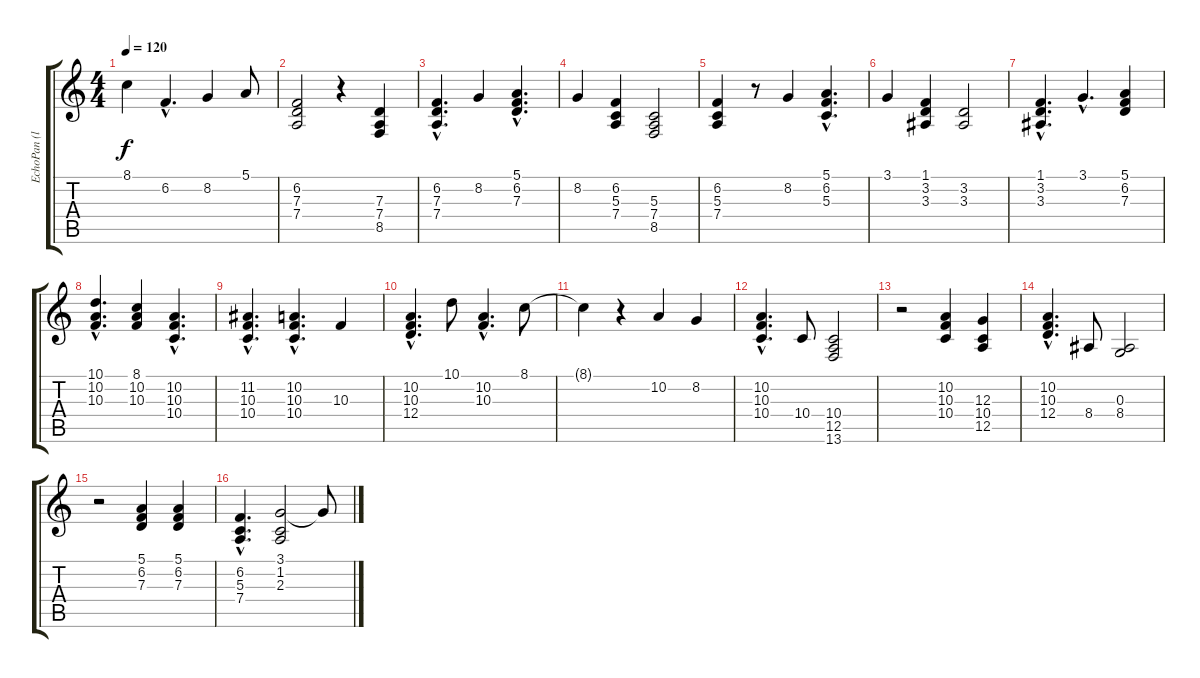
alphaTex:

\track ("EchoPan (lead)      " "EchoPan (l") {instrument pad6metallic}
\staff {score tabs}
\tuning (E4 B3 G3 D3 A2 E2) {hide}
\ts (4 4)
\tempo 120
\clef g2
\ks c
8.1{t}.4{dy f} 6.2{hac}.4{d} 8.2.4 5.1.8 |
(6.2 7.3 7.4).2 r.4 (7.3 7.4 8.5).4 |
(6.2{hac} 7.3{hac} 7.4{hac}).4{d} 8.2.4 (5.1{hac} 6.2{hac} 7.3{hac}).4{d} |
8.2.4 (6.2 5.3 7.4).4 (5.3 7.4 8.5).2 |
(6.2 5.3 7.4).4 r.8 8.2.4 (5.1{hac} 6.2{hac} 5.3{hac}).4{d} |
3.1.4 (1.1 3.2 3.3).4 (3.2 3.3).2 |
(1.1{hac} 3.2{hac} 3.3{hac}).4{d} 3.1{hac}.4{d} (5.1 6.2 7.3).4 |
(10.1{hac} 10.2{hac} 10.3{hac}).4{d} (8.1 10.2 10.3).4 (10.2{hac} 10.3{hac} 10.4{hac}).4{d} |
(11.2{hac} 10.3{hac} 10.4{hac}).4{d} (10.2{hac} 10.3{hac} 10.4{hac}).4{d} 10.3.4 |
(10.2{hac} 10.3{hac} 12.4{hac}).4{d} 10.1.8 (10.2{hac} 10.3{hac}).4{d} 8.1.8 |
8.1{t}.4 r.4 10.2.4 8.2.4 |
(10.2{hac} 10.3{hac} 10.4{hac}).4{d} 10.4.8 (10.4 12.5 13.6).2 |
r.2 (10.2 10.3 10.4).4 (12.3 10.4 12.5).4 |
(10.2{hac} 10.3{hac} 12.4{hac}).4{d} 8.4.8 (0.3 8.4).2 |
r.2 (5.1 6.2 7.3).4 (5.1 6.2 7.3).4 |
(6.2{hac} 5.3{hac} 7.4{hac}).4{d} (3.1 1.2 2.3).2 3.1{t}.8
